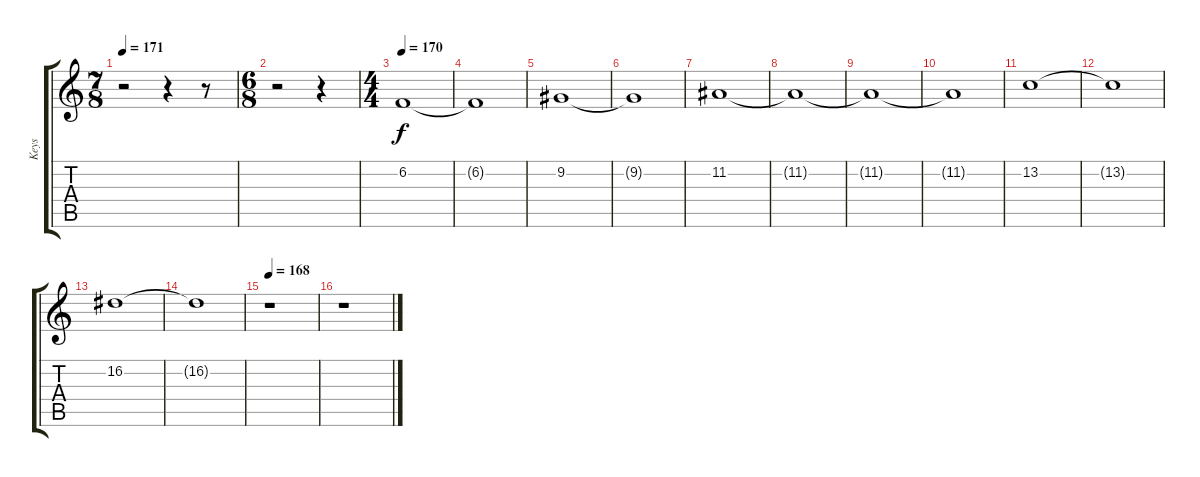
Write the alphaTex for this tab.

\track ("Keys" "Keys") {instrument pad2warm}
\staff {score tabs}
\tuning (E4 B3 G3 D3 A2 E2) {hide}
\ts (7 8)
\tempo 171
\clef g2
\ks c
r.2{dy f} r.4 r.8 |
\ts (6 8)
r.2 r.4 |
\ts (4 4)
\tempo 170
6.2.1{volume 7 balance 3 instrument pad4choir} |
6.2{t}.1 |
9.2.1 |
9.2{t}.1 |
11.2.1 |
11.2{t}.1 |
11.2{t}.1 |
11.2{t}.1 |
13.2.1 |
13.2{t}.1 |
16.2.1 |
16.2{t}.1 |
\tempo 168
r.1 |
r.1
